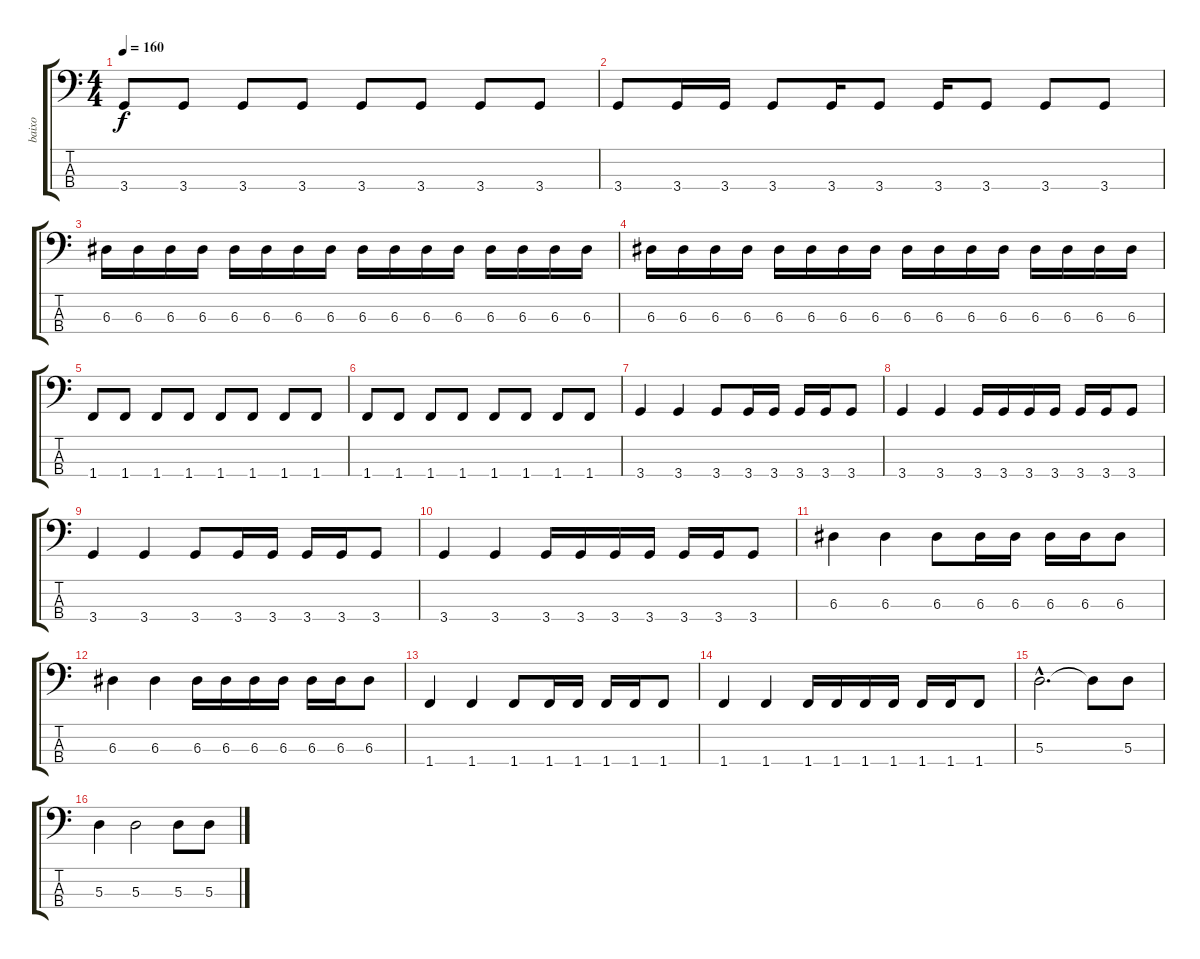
\track ("baixo" "baixo") {instrument electricbassfinger}
\staff {score tabs}
\tuning (G2 D2 A1 E1) {hide}
\ts (4 4)
\tempo 160
\clef f4
\ks c
3.4.8{dy f} 3.4.8 3.4.8 3.4.8 3.4.8 3.4.8 3.4.8 3.4.8 |
3.4.8 3.4.16 3.4.16 3.4.8 3.4.16 3.4.8 3.4.16 3.4.8 3.4.8 3.4.8 |
6.3.16 6.3.16 6.3.16 6.3.16 6.3.16 6.3.16 6.3.16 6.3.16 6.3.16 6.3.16 6.3.16 6.3.16 6.3.16 6.3.16 6.3.16 6.3.16 |
6.3.16 6.3.16 6.3.16 6.3.16 6.3.16 6.3.16 6.3.16 6.3.16 6.3.16 6.3.16 6.3.16 6.3.16 6.3.16 6.3.16 6.3.16 6.3.16 |
1.4.8 1.4.8 1.4.8 1.4.8 1.4.8 1.4.8 1.4.8 1.4.8 |
1.4.8 1.4.8 1.4.8 1.4.8 1.4.8 1.4.8 1.4.8 1.4.8 |
3.4.4 3.4.4 3.4.8 3.4.16 3.4.16 3.4.16 3.4.16 3.4.8 |
3.4.4 3.4.4 3.4.16 3.4.16 3.4.16 3.4.16 3.4.16 3.4.16 3.4.8 |
3.4.4 3.4.4 3.4.8 3.4.16 3.4.16 3.4.16 3.4.16 3.4.8 |
3.4.4 3.4.4 3.4.16 3.4.16 3.4.16 3.4.16 3.4.16 3.4.16 3.4.8 |
6.3.4 6.3.4 6.3.8 6.3.16 6.3.16 6.3.16 6.3.16 6.3.8 |
6.3.4 6.3.4 6.3.16 6.3.16 6.3.16 6.3.16 6.3.16 6.3.16 6.3.8 |
1.4.4 1.4.4 1.4.8 1.4.16 1.4.16 1.4.16 1.4.16 1.4.8 |
1.4.4 1.4.4 1.4.16 1.4.16 1.4.16 1.4.16 1.4.16 1.4.16 1.4.8 |
5.3{hac}.2{d} 5.3{t}.8 5.3.8 |
5.3.4 5.3.2 5.3.8 5.3.8
